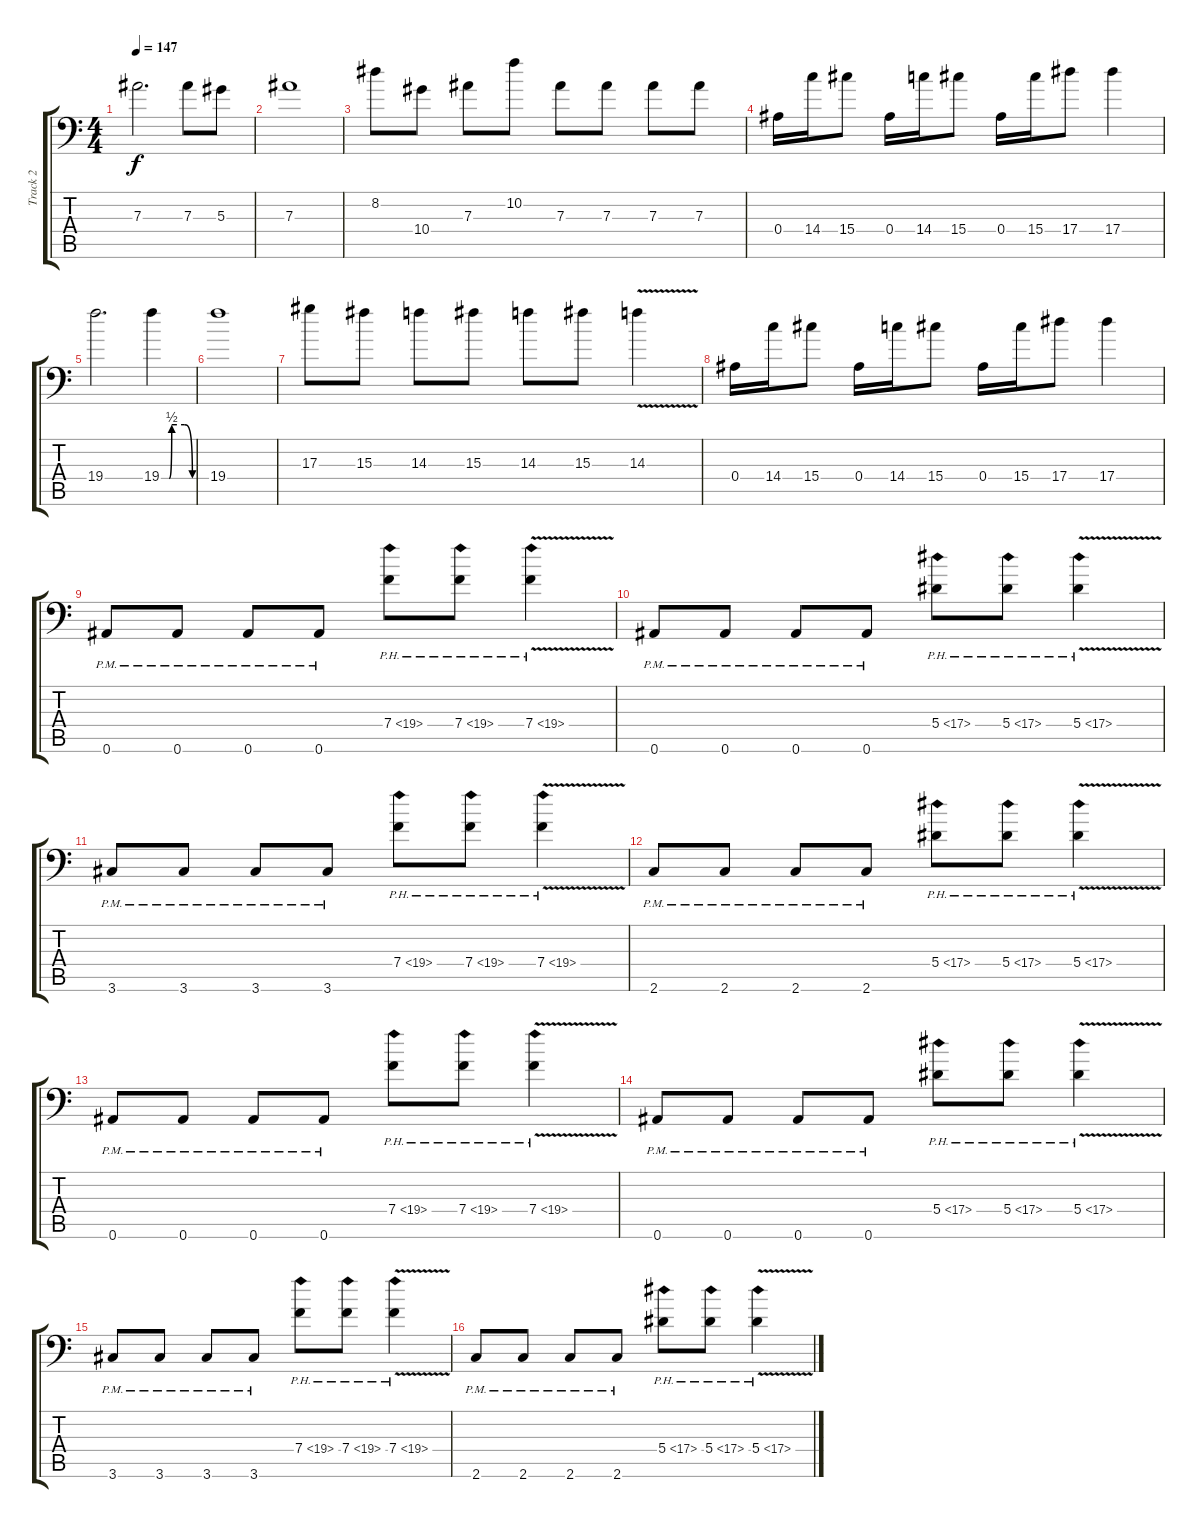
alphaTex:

\track ("Track 2" "Track 2") {instrument distortionguitar}
\staff {score tabs}
\tuning (C4 G3 Eb3 Bb2 F2 Bb1) {hide}
\ts (4 4)
\tempo 147
\clef f4
\ks c
7.3.2{d dy f} 7.3.8 5.3.8 |
7.3.1 |
8.2.8 10.4.8 7.3.8 10.2.8 7.3.8 7.3.8 7.3.8 7.3.8 |
0.4.16 14.4.16 15.4.8 0.4.16 14.4.16 15.4.8 0.4.16 15.4.16 17.4.8 17.4.4 |
19.4.2{d} 19.4{be (custom 0 0 15 0 20 2 30 2 45 2 60 0)}.4 |
19.4.1 |
17.3.8 15.3.8 14.3.8 15.3.8 14.3.8 15.3.8 14.3{v}.4 |
0.4.16 14.4.16 15.4.8 0.4.16 14.4.16 15.4.8 0.4.16 15.4.16 17.4.8 17.4.4 |
0.6{pm}.8 0.6{pm}.8 0.6{pm}.8 0.6{pm}.8 7.4{ph 12}.8 7.4{ph 12}.8 7.4{ph 12 v}.4 |
0.6{pm}.8 0.6{pm}.8 0.6{pm}.8 0.6{pm}.8 5.4{ph 12}.8 5.4{ph 12}.8 5.4{ph 12 v}.4 |
3.6{pm}.8 3.6{pm}.8 3.6{pm}.8 3.6{pm}.8 7.4{ph 12}.8 7.4{ph 12}.8 7.4{ph 12 v}.4 |
2.6{pm}.8 2.6{pm}.8 2.6{pm}.8 2.6{pm}.8 5.4{ph 12}.8 5.4{ph 12}.8 5.4{ph 12 v}.4 |
0.6{pm}.8 0.6{pm}.8 0.6{pm}.8 0.6{pm}.8 7.4{ph 12}.8 7.4{ph 12}.8 7.4{ph 12 v}.4 |
0.6{pm}.8 0.6{pm}.8 0.6{pm}.8 0.6{pm}.8 5.4{ph 12}.8 5.4{ph 12}.8 5.4{ph 12 v}.4 |
3.6{pm}.8 3.6{pm}.8 3.6{pm}.8 3.6{pm}.8 7.4{ph 12}.8 7.4{ph 12}.8 7.4{ph 12 v}.4 |
2.6{pm}.8 2.6{pm}.8 2.6{pm}.8 2.6{pm}.8 5.4{ph 12}.8 5.4{ph 12}.8 5.4{ph 12 v}.4
